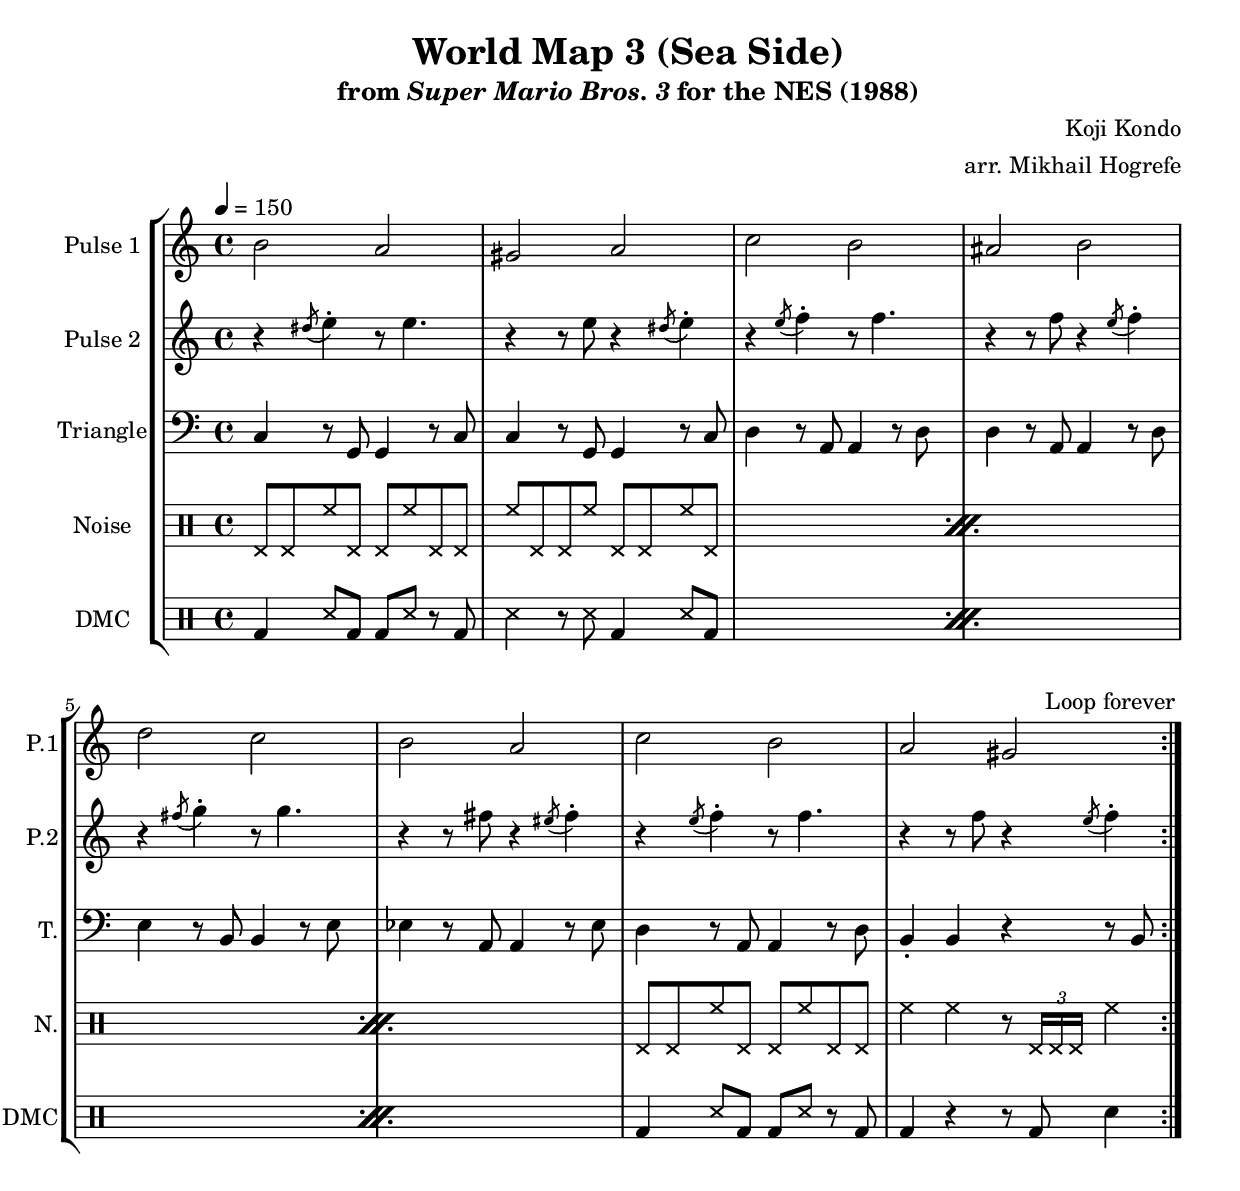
\version "2.22.0"

\paper {
  left-margin = 0.5\in
}

\book {
    \header {
        title = "World Map 3 (Sea Side)"
        subtitle = \markup { "from" {\italic "Super Mario Bros. 3"} "for the NES (1988)" }
        composer = "Koji Kondo"
        arranger = "arr. Mikhail Hogrefe"
    }

    \score {
        {
            \new StaffGroup <<
                \new Staff \relative c'' {
                    \set Staff.instrumentName = "Pulse 1"
                    \set Staff.shortInstrumentName = "P.1"
\tempo 4 = 150
                    \repeat volta 2 {
b2 a |
gis2 a |
c2 b |
ais2 b |
d2 c |
b2 a |
c2 b |
a2 gis |
                    }
\once \override Score.RehearsalMark.self-alignment-X = #RIGHT
\mark \markup { \fontsize #-2 "Loop forever" }
                }

                \new Staff \relative c'' {
                    \set Staff.instrumentName = "Pulse 2"
                    \set Staff.shortInstrumentName = "P.2"
r4 \acciaccatura dis8 e4-. r8 e4. |
r4 r8 e r4 \acciaccatura dis8 e4-. |
r4 \acciaccatura e8 f4-. r8 f4. |
r4 r8 f r4 \acciaccatura e8 f4-. |
r4 \acciaccatura fis8 g4-. r8 g4. |
r4 r8 fis r4 \acciaccatura eis8 fis4-. |
r4 \acciaccatura e8 f4-. r8 f4. |
r4 r8 f r4 \acciaccatura e8 f4-. |
                }

                \new Staff \relative c {
                    \set Staff.instrumentName = "Triangle"
                    \set Staff.shortInstrumentName = "T."
\clef bass
c4 r8 g g4 r8 c |
c4 r8 g g4 r8 c |
d4 r8 a a4 r8 d |
d4 r8 a a4 r8 d |
e4 r8 b b4 r8 e |
ees4 r8 a, a4 r8 ees' |
d4 r8 a a4 r8 d |
b4-. b r r8 b |
                }

                \new DrumStaff {
                    \drummode {
                        \set Staff.instrumentName="Noise"
                        \set Staff.shortInstrumentName="N."
                        \repeat percent 3 {
hhp8 hhp hh hhp hhp hh hhp hhp |
hh8 hhp hhp hh hhp hhp hh hhp |
                        }
hhp8 hhp hh hhp hhp hh hhp hhp |
hh4 hh r8 \tuplet 3/2 { hhp16 hhp hhp } hh4 |
                    }
                }

                \new DrumStaff {
                    \drummode {
                        \set Staff.instrumentName="DMC"
                        \set Staff.shortInstrumentName="DMC"
                        \repeat percent 3 {
bd4 ss8 bd bd ss r bd |
ss4 r8 ss bd4 ss8 bd |
                        }
bd4 ss8 bd bd ss r bd |
bd4 r r8 bd sn4 |
                    }
                }
            >>
        }
        \layout {
            \context {
                \Staff
                \RemoveEmptyStaves
            }
            \context {
                \DrumStaff
                \RemoveEmptyStaves
            }
        }
    }
}
